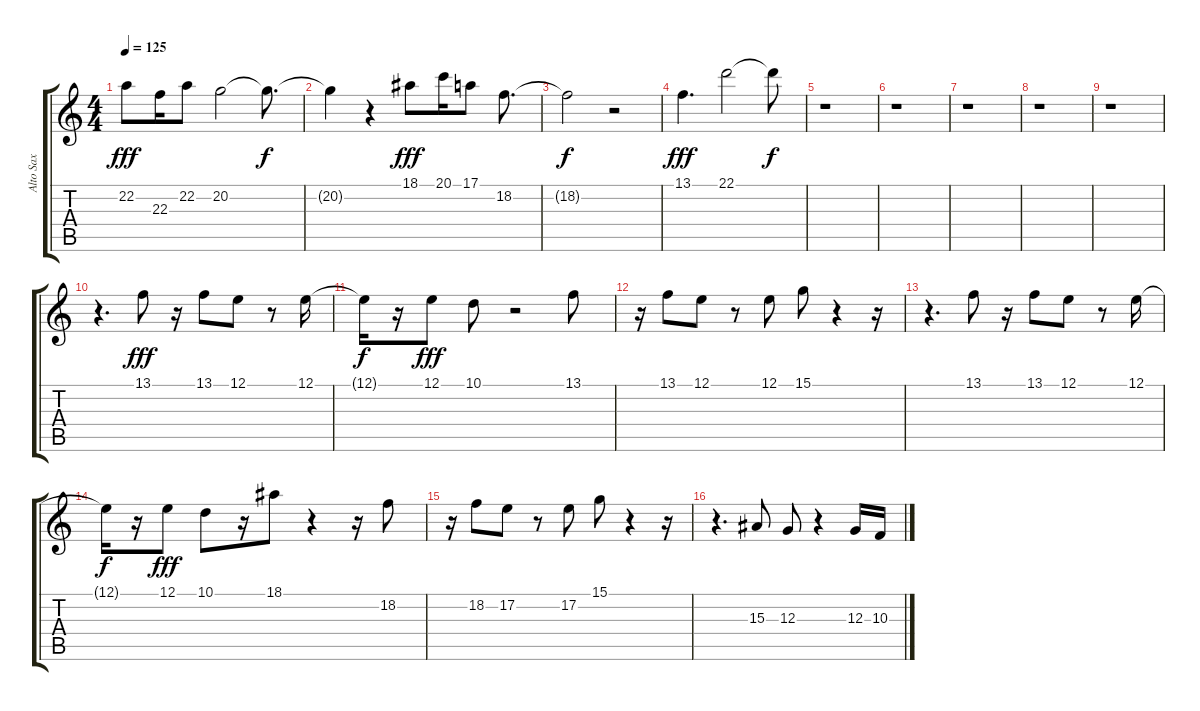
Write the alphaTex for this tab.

\track ("Alto Sax" "Alto Sax") {instrument sopranosax}
\staff {score tabs}
\tuning (E4 B3 G3 D3 A2 E2) {hide}
\ts (4 4)
\tempo 125
\clef g2
\ks c
22.2.8{dy fff} 22.3.16 22.2.8 20.2.2 20.2{t}.8{d dy f} |
20.2{t}.4 r.4 18.1.8{dy fff} 20.1.16 17.1.8 18.2.8{d} |
18.2{t}.2{dy f} r.2 |
13.1.4{d dy fff} 22.1.2 22.1{t}.8{dy f} |
r.1 |
r.1 |
r.1 |
r.1 |
r.1 |
r.4{d} 13.1.8{dy fff} r.16 13.1.8 12.1.8 r.8 12.1.16 |
12.1{t}.16{dy f} r.16 12.1.8{dy fff} 10.1.8 r.2 13.1.8 |
r.16 13.1.8 12.1.8 r.8 12.1.8 15.1.8 r.4 r.16 |
r.4{d} 13.1.8 r.16 13.1.8 12.1.8 r.8 12.1.16 |
12.1{t}.16{dy f} r.16 12.1.8{dy fff} 10.1.8 r.16 18.1.8 r.4 r.16 18.2.8 |
r.16 18.2.8 17.2.8 r.8 17.2.8 15.1.8 r.4 r.16 |
r.4{d} 15.3.8 12.3.8 r.4 12.3.16 10.3.16
